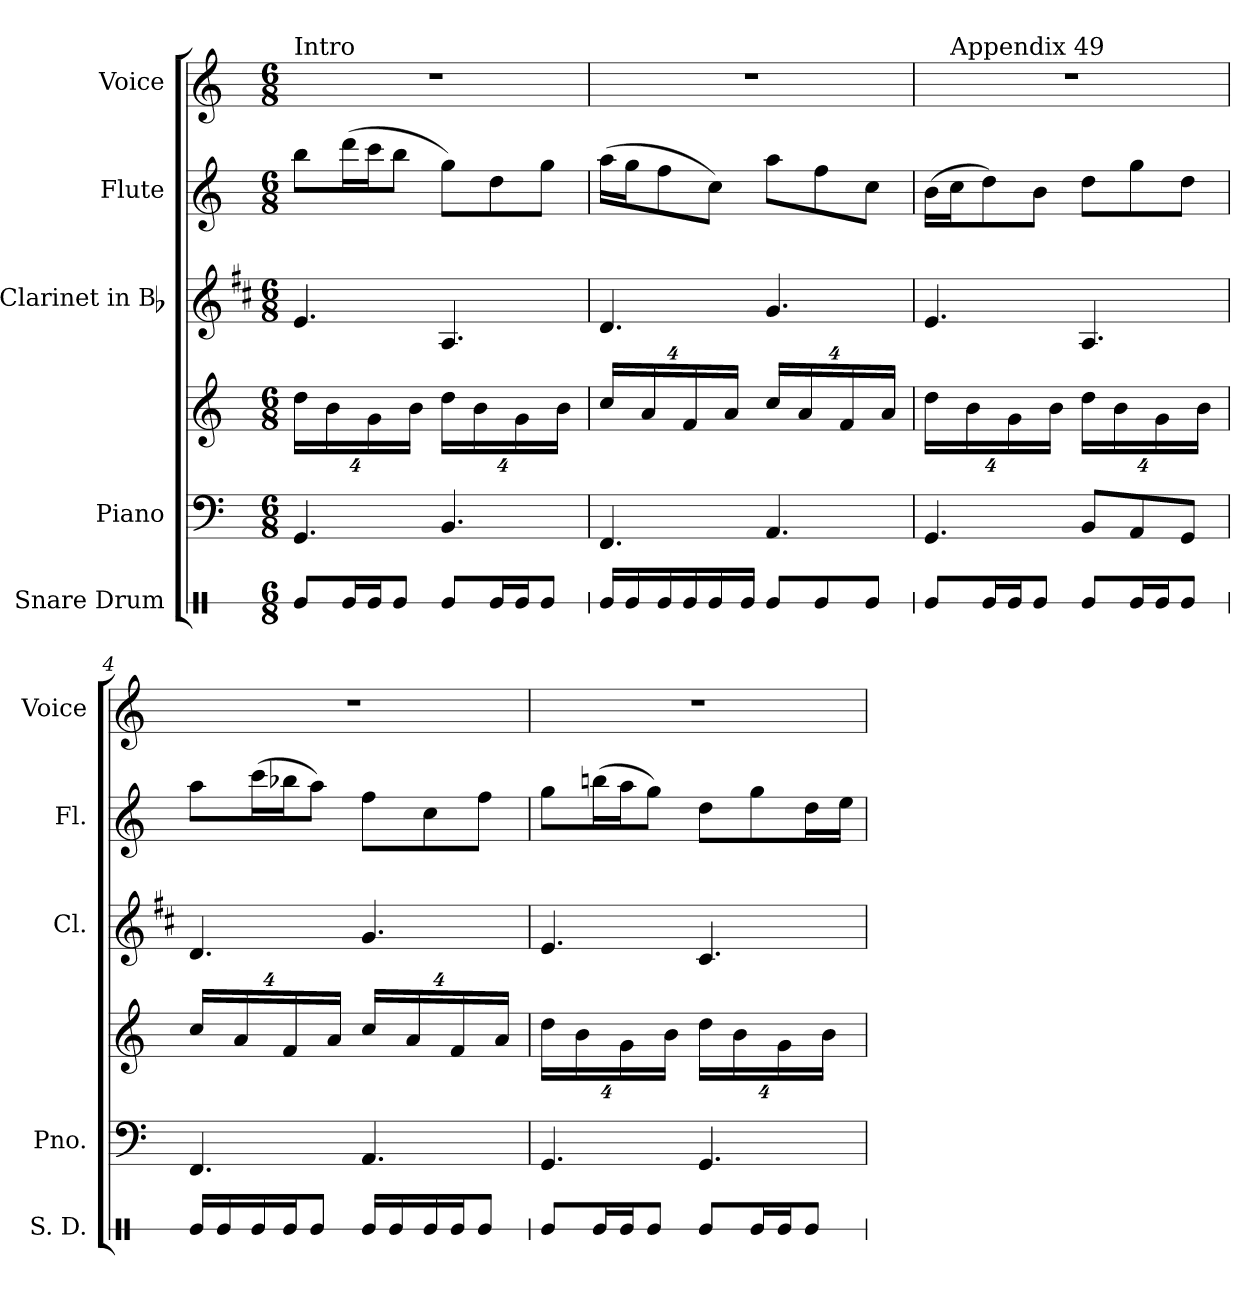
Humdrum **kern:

**kern	**kern	**kern	**kern	**kern	**kern
*part5	*part4	*part4	*part3	*part2	*part1
*staff6	*staff5	*staff4	*staff3	*staff2	*staff1
*I"Snare Drum	*I"Piano	*	*I"Clarinet in Bb	*I"Flute	*I"Voice
*I'S. D.	*I'Pno.	*	*I'Cl.	*I'Fl.	*I'Voice
!!LO:PB:g=z
*stria1	*	*	*	*	*
*clefX	*clefF4	*clefG2	*clefG2	*clefG2	*clefG2
*	*	*	*ITrd1c2	*	*
*k[]	*k[]	*k[]	*k[]	*k[]	*k[]
*C:	*C:	*C:	*C:	*C:	*C:
*M6/8	*M6/8	*M6/8	*M6/8	*M6/8	*M6/8
*MM138	*MM138	*MM138	*MM138	*MM138	*MM138
*	*	*Xbrackettup	*	*	*
=1	=1	=1	=1	=1	=1
!	!	!	!	!	!LO:TX:a:t=Intro
!	!	!	!	!	!LO:N:vis=1
8Rei/L	4.GGi/	32%3ddi\LL	4.di/	8bbi\L	2.r
.	.	32%3bi\	.	.	.
16Rei/L	.	.	.	(16dddi\L	.
16Rei/J	.	32%3gi\	.	16ccci\J	.
8Rei/J	.	.	.	8bbi\J	.
.	.	32%3bi\JJ	.	.	.
8Rei/L	4.BBi/	32%3ddi\LL	4.Gi/	8ggi\L)	.
.	.	32%3bi\	.	.	.
16Rei/L	.	.	.	8ddi\	.
16Rei/J	.	32%3gi\	.	.	.
8Rei/J	.	.	.	8ggi\J	.
.	.	32%3bi\JJ	.	.	.
=2	=2	=2	=2	=2	=2
!	!	!	!	!	!LO:N:vis=1
16Rei/LL	4.FFi/	32%3cci/LL	4.ci/	(16aai\LL	2.r
16Rei/	.	.	.	16ggi\J	.
.	.	32%3ai/	.	.	.
16Rei/	.	.	.	8ffi\	.
16Rei/	.	32%3fi/	.	.	.
16Rei/	.	.	.	8cci\J)	.
.	.	32%3ai/JJ	.	.	.
16Rei/JJ	.	.	.	.	.
8Rei/L	4.AAi/	32%3cci/LL	4.fi/	8aai\L	.
.	.	32%3ai/	.	.	.
8Rei/	.	.	.	8ffi\	.
.	.	32%3fi/	.	.	.
8Rei/J	.	.	.	8cci\J	.
.	.	32%3ai/JJ	.	.	.
=3	=3	=3	=3	=3	=3
!	!	!	!	!	!LO:N:vis=1
*	*	*	*	*	*^
8Rei/L	4.GGi/	32%3ddi\LL	4.di/	(16bi\LL	2.r	16ryy
!	!	!	!	!	!	!LO:TX:a:t=Appendix 49
.	.	.	.	16cci\J	.	2ryy
.	.	32%3bi\	.	.	.	.
16Rei/L	.	.	.	8ddi\)	.	.
16Rei/J	.	32%3gi\	.	.	.	.
8Rei/J	.	.	.	8bi\J	.	.
.	.	32%3bi\JJ	.	.	.	.
8Rei/L	8BBi/L	32%3ddi\LL	4.Gi/	8ddi\L	.	.
.	.	32%3bi\	.	.	.	.
16Rei/L	8AAi/	.	.	8ggi\	.	.
16Rei/J	.	32%3gi\	.	.	.	8.ryy
8Rei/J	8GGi/J	.	.	8ddi\J	.	.
.	.	32%3bi\JJ	.	.	.	.
=4	=4	=4	=4	=4	=4	=4
!	!	!	!	!	!LO:N:vis=1	!
*	*	*	*	*	*v	*v
16Rei/LL	4.FFi/	32%3cci/LL	4.ci/	8aai\L	2.r
16Rei/	.	.	.	.	.
.	.	32%3ai/	.	.	.
16Rei/	.	.	.	(16ccci\L	.
16Rei/J	.	32%3fi/	.	16bb-Xi\J	.
8Rei/J	.	.	.	8aai\J)	.
.	.	32%3ai/JJ	.	.	.
16Rei/LL	4.AAi/	32%3cci/LL	4.fi/	8ffi\L	.
16Rei/	.	.	.	.	.
.	.	32%3ai/	.	.	.
16Rei/	.	.	.	8cci\	.
16Rei/J	.	32%3fi/	.	.	.
8Rei/J	.	.	.	8ffi\J	.
.	.	32%3ai/JJ	.	.	.
=5	=5	=5	=5	=5	=5
!	!	!	!	!	!LO:N:vis=1
8Rei/L	4.GGi/	32%3ddi\LL	4.di/	8ggi\L	2.r
.	.	32%3bi\	.	.	.
16Rei/L	.	.	.	(16bbni\L	.
16Rei/J	.	32%3gi\	.	16aai\J	.
8Rei/J	.	.	.	8ggi\J)	.
.	.	32%3bi\JJ	.	.	.
8Rei/L	4.GGi/	32%3ddi\LL	4.Bi/	8ddi\L	.
.	.	32%3bi\	.	.	.
16Rei/L	.	.	.	8ggi\	.
16Rei/J	.	32%3gi\	.	.	.
8Rei/J	.	.	.	16ddi\L	.
.	.	32%3bi\JJ	.	.	.
.	.	.	.	16eei\JJ	.
=	=	=	=	=	=
*-	*-	*-	*-	*-	*-
